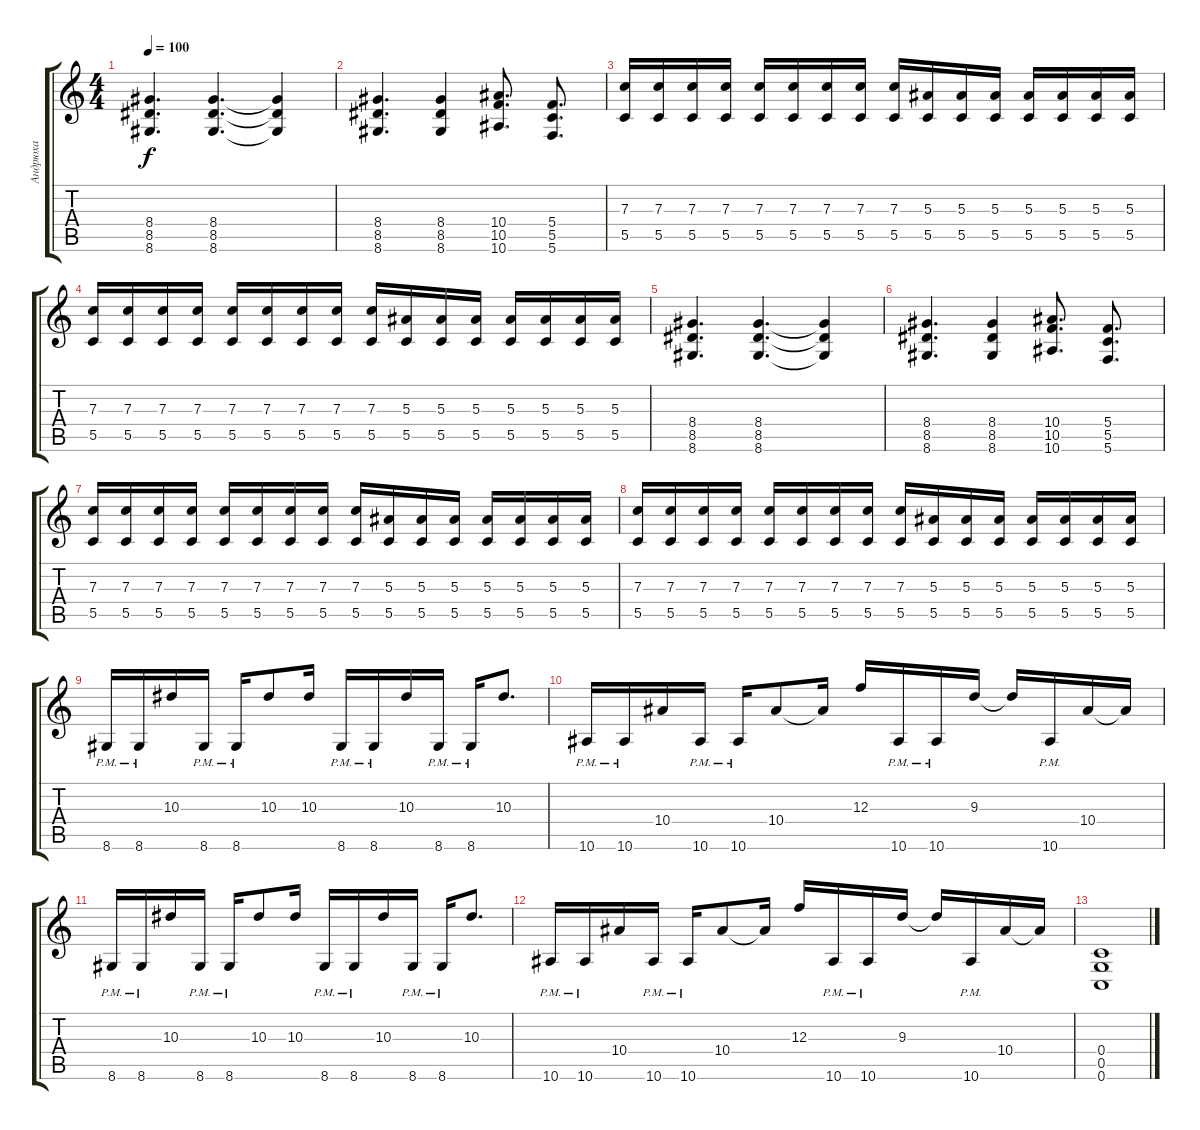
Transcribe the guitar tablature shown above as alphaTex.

\track ("Андрюха" "Андрюха") {instrument distortionguitar}
\staff {score tabs}
\tuning (D4 A3 F3 C3 G2 C2) {hide}
\ts (4 4)
\tempo 100
\clef g2
\ks c
(8.4 8.5 8.6).4{d dy f} (8.4 8.5 8.6).4{d} (8.4{t} 8.5{t} 8.6{t}).4 |
(8.4 8.5 8.6).4{d} (8.4 8.5 8.6).4 (10.4 10.5 10.6).8{d} (5.4 5.5 5.6).8{d} |
(7.3 5.5).16 (7.3 5.5).16 (7.3 5.5).16 (7.3 5.5).16 (7.3 5.5).16 (7.3 5.5).16 (7.3 5.5).16 (7.3 5.5).16 (7.3 5.5).16 (5.3 5.5).16 (5.3 5.5).16 (5.3 5.5).16 (5.3 5.5).16 (5.3 5.5).16 (5.3 5.5).16 (5.3 5.5).16 |
(7.3 5.5).16 (7.3 5.5).16 (7.3 5.5).16 (7.3 5.5).16 (7.3 5.5).16 (7.3 5.5).16 (7.3 5.5).16 (7.3 5.5).16 (7.3 5.5).16 (5.3 5.5).16 (5.3 5.5).16 (5.3 5.5).16 (5.3 5.5).16 (5.3 5.5).16 (5.3 5.5).16 (5.3 5.5).16 |
(8.4 8.5 8.6).4{d} (8.4 8.5 8.6).4{d} (8.4{t} 8.5{t} 8.6{t}).4 |
(8.4 8.5 8.6).4{d} (8.4 8.5 8.6).4 (10.4 10.5 10.6).8{d} (5.4 5.5 5.6).8{d} |
(7.3 5.5).16 (7.3 5.5).16 (7.3 5.5).16 (7.3 5.5).16 (7.3 5.5).16 (7.3 5.5).16 (7.3 5.5).16 (7.3 5.5).16 (7.3 5.5).16 (5.3 5.5).16 (5.3 5.5).16 (5.3 5.5).16 (5.3 5.5).16 (5.3 5.5).16 (5.3 5.5).16 (5.3 5.5).16 |
(7.3 5.5).16 (7.3 5.5).16 (7.3 5.5).16 (7.3 5.5).16 (7.3 5.5).16 (7.3 5.5).16 (7.3 5.5).16 (7.3 5.5).16 (7.3 5.5).16 (5.3 5.5).16 (5.3 5.5).16 (5.3 5.5).16 (5.3 5.5).16 (5.3 5.5).16 (5.3 5.5).16 (5.3 5.5).16 |
8.6{pm}.16 8.6{pm}.16 10.3.16 8.6{pm}.16 8.6{pm}.16 10.3.8 10.3.16 8.6{pm}.16 8.6{pm}.16 10.3.16 8.6{pm}.16 8.6{pm}.16 10.3.8{d} |
10.6{pm}.16 10.6{pm}.16 10.4.16 10.6{pm}.16 10.6{pm}.16 10.4.8 10.4{t}.16 12.3.16 10.6{pm}.16 10.6{pm}.16 9.3.16 9.3{t}.16 10.6{pm}.16 10.4.16 10.4{t}.16 |
8.6{pm}.16 8.6{pm}.16 10.3.16 8.6{pm}.16 8.6{pm}.16 10.3.8 10.3.16 8.6{pm}.16 8.6{pm}.16 10.3.16 8.6{pm}.16 8.6{pm}.16 10.3.8{d} |
10.6{pm}.16 10.6{pm}.16 10.4.16 10.6{pm}.16 10.6{pm}.16 10.4.8 10.4{t}.16 12.3.16 10.6{pm}.16 10.6{pm}.16 9.3.16 9.3{t}.16 10.6{pm}.16 10.4.16 10.4{t}.16 |
(0.4 0.5 0.6).1
